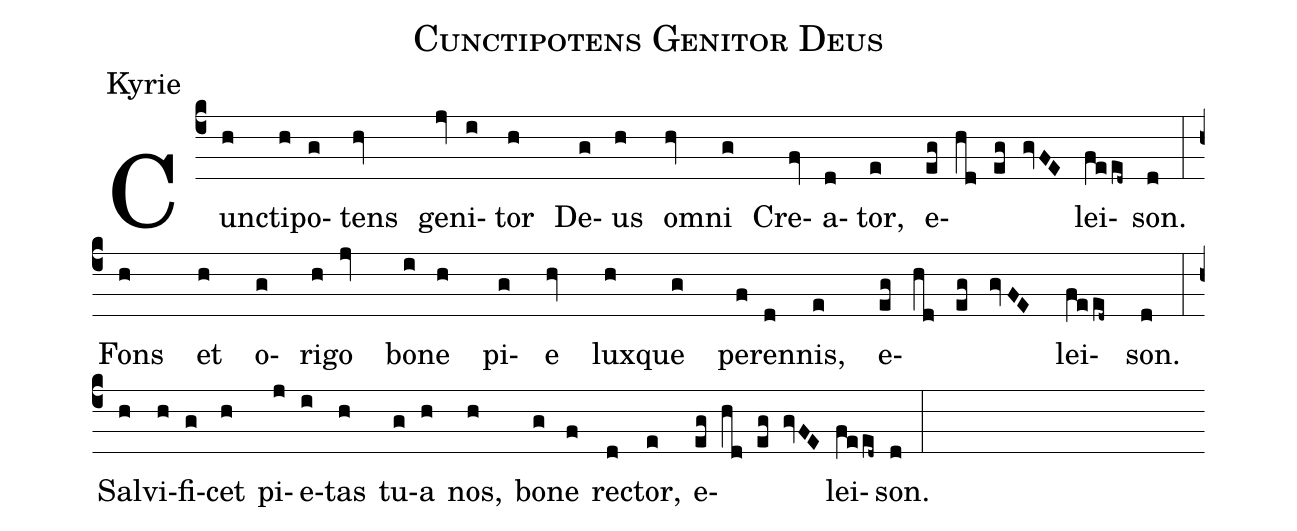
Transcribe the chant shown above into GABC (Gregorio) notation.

name: Cunctipotens Genitor Deus;
office-part: Kyrie;
%%
(c4)Cun(h)cti(h)po(g)tens(hv) ge(jv)ni(i)tor(h) De(g)us(h) om(hv)ni(g) Cre(fv)a(d)tor,(e)
e(eg hd eg gvFE)lei(feed~)son.(d) (:z)

Fons(h) et(h) o(g)ri(h)go(jv) bo(i)ne(h) pi(g)e(hv) lux(h)que(g) per(f)en(d)nis,(e)
e(eg hd eg gvFE)lei(feed~)son.(d) (:z)

Sal(h)vi(h)fi(g)cet(h) pi(j)e(i)tas(h) tu(g)a(h) nos,(h) bo(g)ne(f) rec(d)tor,(e)
e(eg hd eg gvFE)lei(feed~)son.(d) (:)
